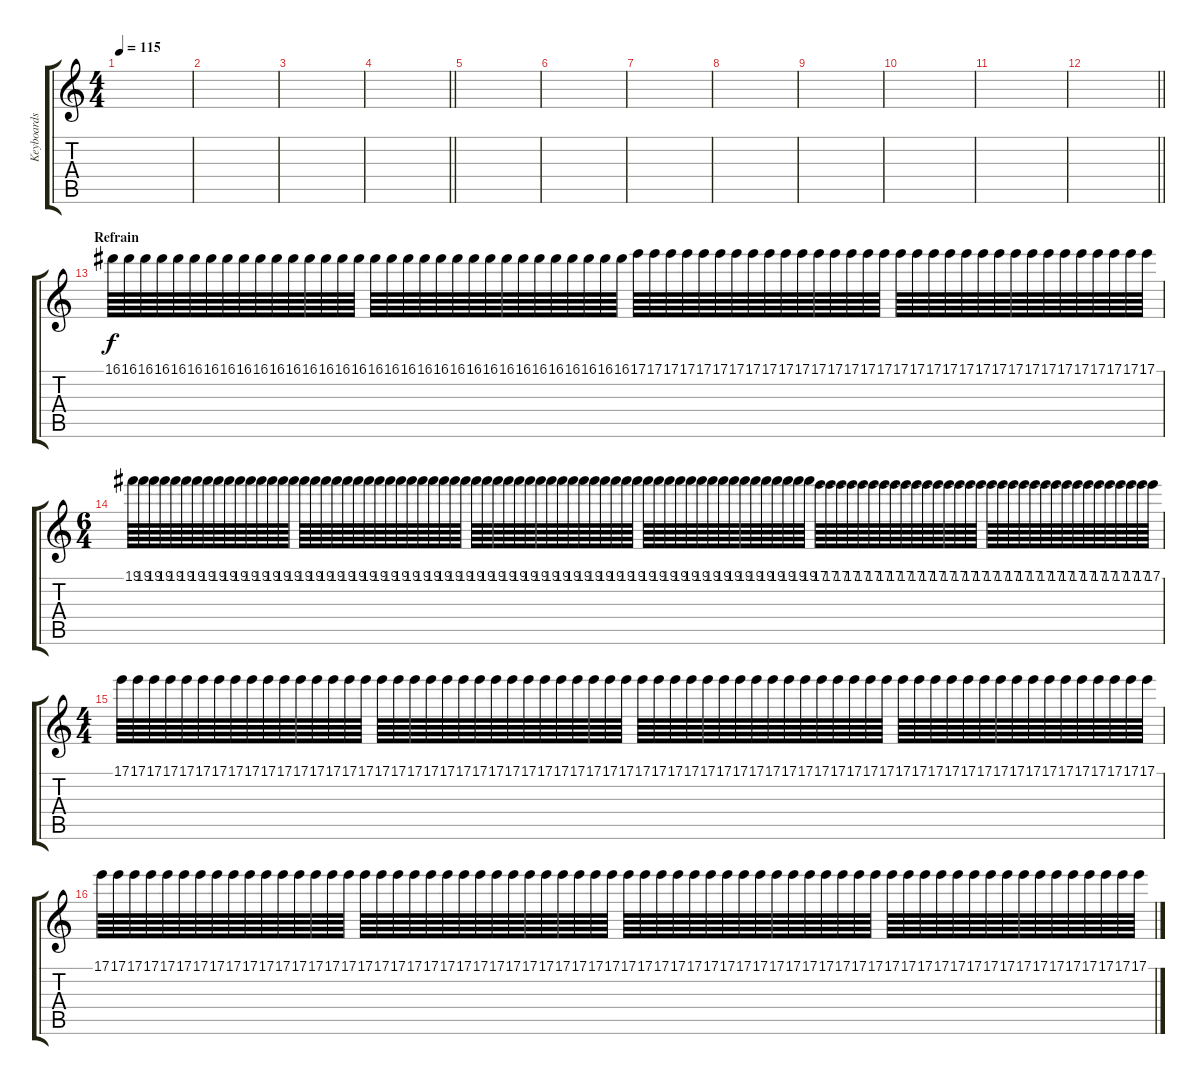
\track ("Keyboards" "Keyboards") {instrument distortionguitar}
\staff {score tabs}
\tuning (B3 Gb3 D3 A2 E2 B1) {hide}
\ts (4 4)
\tempo 115
\clef g2
\ks c
|
|
|
\barLineRight lightlight
|
|
|
|
|
|
|
|
\barLineRight lightlight
|
\section ("" "Refrain")
16.1.64 16.1.64 16.1.64 16.1.64 16.1.64 16.1.64 16.1.64 16.1.64 16.1.64 16.1.64 16.1.64 16.1.64 16.1.64 16.1.64 16.1.64 16.1.64 16.1.64 16.1.64 16.1.64 16.1.64 16.1.64 16.1.64 16.1.64 16.1.64 16.1.64 16.1.64 16.1.64 16.1.64 16.1.64 16.1.64 16.1.64 16.1.64 17.1.64 17.1.64 17.1.64 17.1.64 17.1.64 17.1.64 17.1.64 17.1.64 17.1.64 17.1.64 17.1.64 17.1.64 17.1.64 17.1.64 17.1.64 17.1.64 17.1.64 17.1.64 17.1.64 17.1.64 17.1.64 17.1.64 17.1.64 17.1.64 17.1.64 17.1.64 17.1.64 17.1.64 17.1.64 17.1.64 17.1.64 17.1.64 |
\ts (6 4)
19.1.64 19.1.64 19.1.64 19.1.64 19.1.64 19.1.64 19.1.64 19.1.64 19.1.64 19.1.64 19.1.64 19.1.64 19.1.64 19.1.64 19.1.64 19.1.64 19.1.64 19.1.64 19.1.64 19.1.64 19.1.64 19.1.64 19.1.64 19.1.64 19.1.64 19.1.64 19.1.64 19.1.64 19.1.64 19.1.64 19.1.64 19.1.64 19.1.64 19.1.64 19.1.64 19.1.64 19.1.64 19.1.64 19.1.64 19.1.64 19.1.64 19.1.64 19.1.64 19.1.64 19.1.64 19.1.64 19.1.64 19.1.64 19.1.64 19.1.64 19.1.64 19.1.64 19.1.64 19.1.64 19.1.64 19.1.64 19.1.64 19.1.64 19.1.64 19.1.64 19.1.64 19.1.64 19.1.64 19.1.64 17.1.64 17.1.64 17.1.64 17.1.64 17.1.64 17.1.64 17.1.64 17.1.64 17.1.64 17.1.64 17.1.64 17.1.64 17.1.64 17.1.64 17.1.64 17.1.64 17.1.64 17.1.64 17.1.64 17.1.64 17.1.64 17.1.64 17.1.64 17.1.64 17.1.64 17.1.64 17.1.64 17.1.64 17.1.64 17.1.64 17.1.64 17.1.64 |
\ts (4 4)
17.1.64 17.1.64 17.1.64 17.1.64 17.1.64 17.1.64 17.1.64 17.1.64 17.1.64 17.1.64 17.1.64 17.1.64 17.1.64 17.1.64 17.1.64 17.1.64 17.1.64 17.1.64 17.1.64 17.1.64 17.1.64 17.1.64 17.1.64 17.1.64 17.1.64 17.1.64 17.1.64 17.1.64 17.1.64 17.1.64 17.1.64 17.1.64 17.1.64 17.1.64 17.1.64 17.1.64 17.1.64 17.1.64 17.1.64 17.1.64 17.1.64 17.1.64 17.1.64 17.1.64 17.1.64 17.1.64 17.1.64 17.1.64 17.1.64 17.1.64 17.1.64 17.1.64 17.1.64 17.1.64 17.1.64 17.1.64 17.1.64 17.1.64 17.1.64 17.1.64 17.1.64 17.1.64 17.1.64 17.1.64 |
17.1.64 17.1.64 17.1.64 17.1.64 17.1.64 17.1.64 17.1.64 17.1.64 17.1.64 17.1.64 17.1.64 17.1.64 17.1.64 17.1.64 17.1.64 17.1.64 17.1.64 17.1.64 17.1.64 17.1.64 17.1.64 17.1.64 17.1.64 17.1.64 17.1.64 17.1.64 17.1.64 17.1.64 17.1.64 17.1.64 17.1.64 17.1.64 17.1.64 17.1.64 17.1.64 17.1.64 17.1.64 17.1.64 17.1.64 17.1.64 17.1.64 17.1.64 17.1.64 17.1.64 17.1.64 17.1.64 17.1.64 17.1.64 17.1.64 17.1.64 17.1.64 17.1.64 17.1.64 17.1.64 17.1.64 17.1.64 17.1.64 17.1.64 17.1.64 17.1.64 17.1.64 17.1.64 17.1.64 17.1.64
